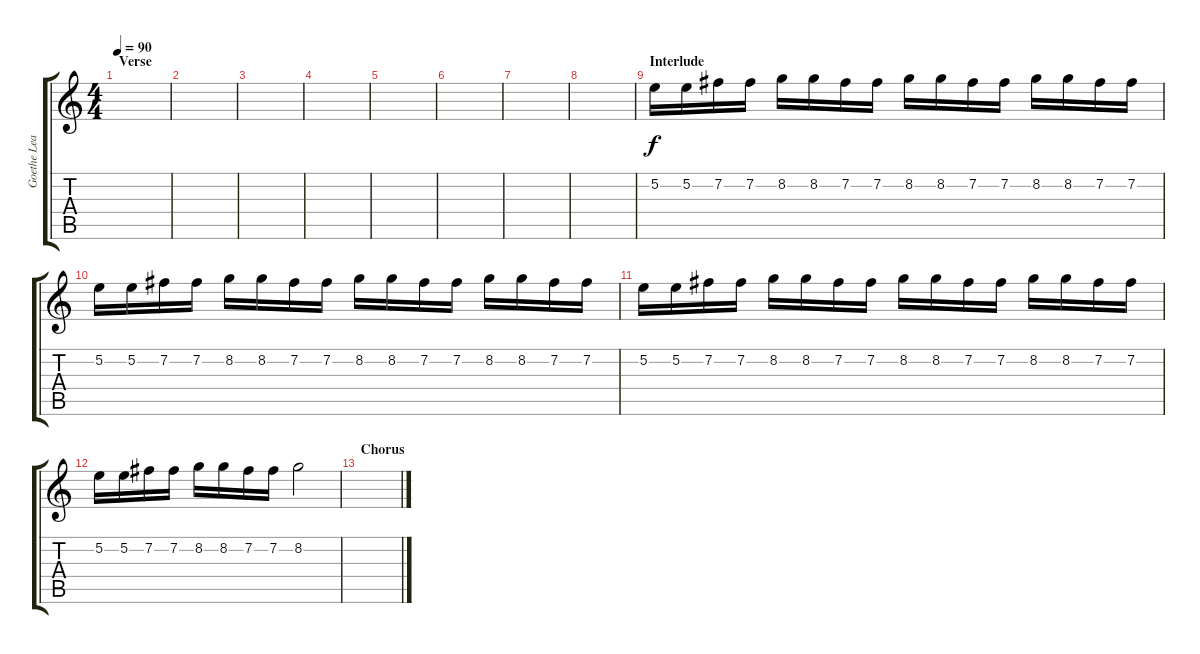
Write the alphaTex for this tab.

\track ("Goethe Lead" "Goethe Lea") {instrument distortionguitar}
\staff {score tabs}
\tuning (E4 B3 G3 D3 A2 E2) {hide}
\ts (4 4)
\section ("" "Verse")
\tempo 90
\clef g2
\ks c
|
|
|
|
|
|
|
|
\section ("" "Interlude")
5.2.16 5.2.16 7.2.16 7.2.16 8.2.16 8.2.16 7.2.16 7.2.16 8.2.16 8.2.16 7.2.16 7.2.16 8.2.16 8.2.16 7.2.16 7.2.16 |
5.2.16 5.2.16 7.2.16 7.2.16 8.2.16 8.2.16 7.2.16 7.2.16 8.2.16 8.2.16 7.2.16 7.2.16 8.2.16 8.2.16 7.2.16 7.2.16 |
5.2.16 5.2.16 7.2.16 7.2.16 8.2.16 8.2.16 7.2.16 7.2.16 8.2.16 8.2.16 7.2.16 7.2.16 8.2.16 8.2.16 7.2.16 7.2.16 |
5.2.16 5.2.16 7.2.16 7.2.16 8.2.16 8.2.16 7.2.16 7.2.16 8.2.2 |
\section ("" "Chorus")
